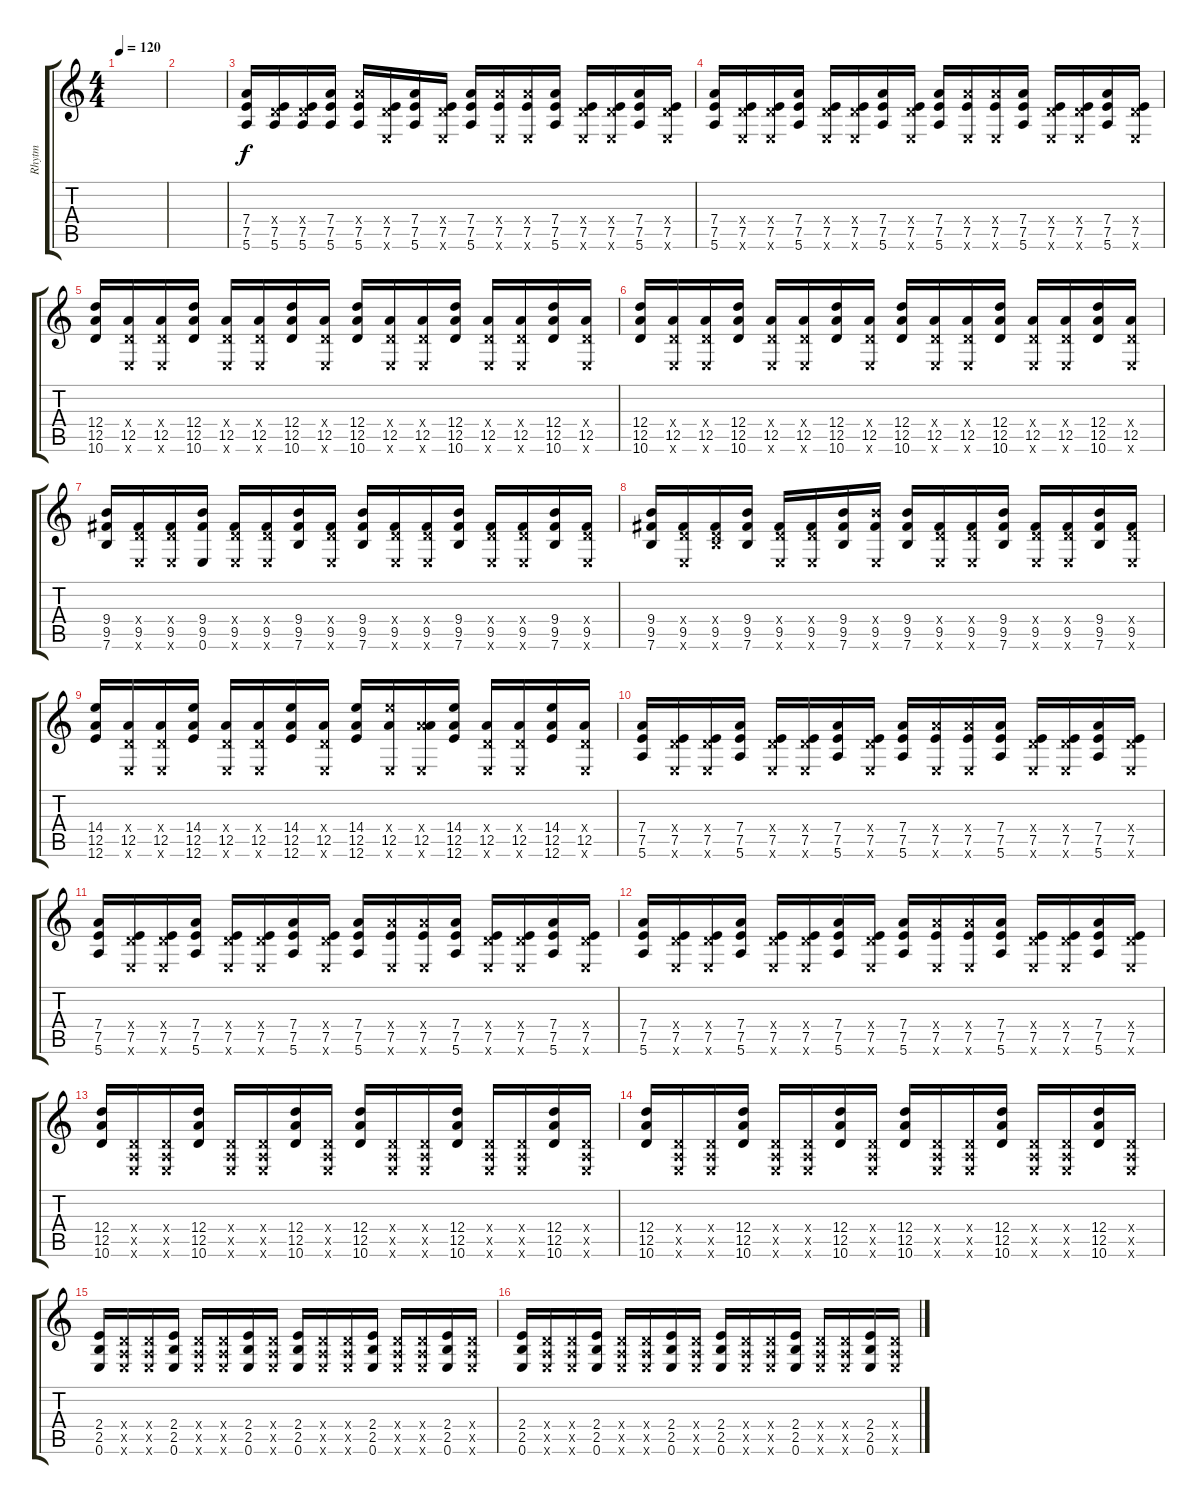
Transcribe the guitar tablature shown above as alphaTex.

\track ("Rhytm" "Rhytm") {instrument distortionguitar}
\staff {score tabs}
\tuning (E4 B3 G3 D3 A2 E2) {hide}
\ts (4 4)
\tempo 120
\clef g2
\ks c
|
|
(7.4 7.5 5.6).16 (0.4{x} 7.5 5.6).16 (0.4{x} 7.5 5.6).16 (7.4 7.5 5.6).16 (7.4{x} 7.5 5.6).16 (0.4{x} 7.5 0.6{x}).16 (7.4 7.5 5.6).16 (0.4{x} 7.5 0.6{x}).16 (7.4 7.5 5.6).16 (7.4{x} 7.5 0.6{x}).16 (7.4{x} 7.5 0.6{x}).16 (7.4 7.5 5.6).16 (0.4{x} 7.5 0.6{x}).16 (0.4{x} 7.5 0.6{x}).16 (7.4 7.5 5.6).16 (0.4{x} 7.5 0.6{x}).16 |
(7.4 7.5 5.6).16 (0.4{x} 7.5 0.6{x}).16 (0.4{x} 7.5 0.6{x}).16 (7.4 7.5 5.6).16 (0.4{x} 7.5 0.6{x}).16 (0.4{x} 7.5 0.6{x}).16 (7.4 7.5 5.6).16 (0.4{x} 7.5 0.6{x}).16 (7.4 7.5 5.6).16 (7.4{x} 7.5 0.6{x}).16 (7.4{x} 7.5 0.6{x}).16 (7.4 7.5 5.6).16 (0.4{x} 7.5 0.6{x}).16 (0.4{x} 7.5 0.6{x}).16 (7.4 7.5 5.6).16 (0.4{x} 7.5 0.6{x}).16 |
(12.4 12.5 10.6).16 (0.4{x} 12.5 0.6{x}).16 (0.4{x} 12.5 0.6{x}).16 (12.4 12.5 10.6).16 (0.4{x} 12.5 0.6{x}).16 (0.4{x} 12.5 0.6{x}).16 (12.4 12.5 10.6).16 (0.4{x} 12.5 0.6{x}).16 (12.4 12.5 10.6).16 (0.4{x} 12.5 0.6{x}).16 (0.4{x} 12.5 0.6{x}).16 (12.4 12.5 10.6).16 (0.4{x} 12.5 0.6{x}).16 (0.4{x} 12.5 0.6{x}).16 (12.4 12.5 10.6).16 (0.4{x} 12.5 0.6{x}).16 |
(12.4 12.5 10.6).16 (0.4{x} 12.5 0.6{x}).16 (0.4{x} 12.5 0.6{x}).16 (12.4 12.5 10.6).16 (0.4{x} 12.5 0.6{x}).16 (0.4{x} 12.5 0.6{x}).16 (12.4 12.5 10.6).16 (0.4{x} 12.5 0.6{x}).16 (12.4 12.5 10.6).16 (0.4{x} 12.5 0.6{x}).16 (0.4{x} 12.5 0.6{x}).16 (12.4 12.5 10.6).16 (0.4{x} 12.5 0.6{x}).16 (0.4{x} 12.5 0.6{x}).16 (12.4 12.5 10.6).16 (0.4{x} 12.5 0.6{x}).16 |
(9.4 9.5 7.6).16 (0.4{x} 9.5 0.6{x}).16 (0.4{x} 9.5 0.6{x}).16 (9.4 9.5 0.6).16 (0.4{x} 9.5 0.6{x}).16 (0.4{x} 9.5 0.6{x}).16 (9.4 9.5 7.6).16 (0.4{x} 9.5 0.6{x}).16 (9.4 9.5 7.6).16 (0.4{x} 9.5 0.6{x}).16 (0.4{x} 9.5 0.6{x}).16 (9.4 9.5 7.6).16 (0.4{x} 9.5 0.6{x}).16 (0.4{x} 9.5 0.6{x}).16 (9.4 9.5 7.6).16 (0.4{x} 9.5 0.6{x}).16 |
(9.4 9.5 7.6).16 (0.4{x} 9.5 0.6{x}).16 (0.4{x} 9.5 7.6{x}).16 (9.4 9.5 7.6).16 (0.4{x} 9.5 0.6{x}).16 (0.4{x} 9.5 0.6{x}).16 (9.4 9.5 7.6).16 (9.4{x} 9.5 0.6{x}).16 (9.4 9.5 7.6).16 (0.4{x} 9.5 0.6{x}).16 (0.4{x} 9.5 0.6{x}).16 (9.4 9.5 7.6).16 (0.4{x} 9.5 0.6{x}).16 (0.4{x} 9.5 0.6{x}).16 (9.4 9.5 7.6).16 (0.4{x} 9.5 0.6{x}).16 |
(14.4 12.5 12.6).16 (0.4{x} 12.5 0.6{x}).16 (0.4{x} 12.5 0.6{x}).16 (14.4 12.5 12.6).16 (0.4{x} 12.5 0.6{x}).16 (0.4{x} 12.5 0.6{x}).16 (14.4 12.5 12.6).16 (0.4{x} 12.5 0.6{x}).16 (14.4 12.5 12.6).16 (14.4{x} 12.5 0.6{x}).16 (7.4{x} 12.5 0.6{x}).16 (14.4 12.5 12.6).16 (0.4{x} 12.5 0.6{x}).16 (0.4{x} 12.5 0.6{x}).16 (14.4 12.5 12.6).16 (0.4{x} 12.5 0.6{x}).16 |
(7.4 7.5 5.6).16 (0.4{x} 7.5 0.6{x}).16 (0.4{x} 7.5 0.6{x}).16 (7.4 7.5 5.6).16 (0.4{x} 7.5 0.6{x}).16 (0.4{x} 7.5 0.6{x}).16 (7.4 7.5 5.6).16 (0.4{x} 7.5 0.6{x}).16 (7.4 7.5 5.6).16 (7.4{x} 7.5 0.6{x}).16 (7.4{x} 7.5 0.6{x}).16 (7.4 7.5 5.6).16 (0.4{x} 7.5 0.6{x}).16 (0.4{x} 7.5 0.6{x}).16 (7.4 7.5 5.6).16 (0.4{x} 7.5 0.6{x}).16 |
(7.4 7.5 5.6).16 (0.4{x} 7.5 0.6{x}).16 (0.4{x} 7.5 0.6{x}).16 (7.4 7.5 5.6).16 (0.4{x} 7.5 0.6{x}).16 (0.4{x} 7.5 0.6{x}).16 (7.4 7.5 5.6).16 (0.4{x} 7.5 0.6{x}).16 (7.4 7.5 5.6).16 (7.4{x} 7.5 0.6{x}).16 (7.4{x} 7.5 0.6{x}).16 (7.4 7.5 5.6).16 (0.4{x} 7.5 0.6{x}).16 (0.4{x} 7.5 0.6{x}).16 (7.4 7.5 5.6).16 (0.4{x} 7.5 0.6{x}).16 |
(7.4 7.5 5.6).16 (0.4{x} 7.5 0.6{x}).16 (0.4{x} 7.5 0.6{x}).16 (7.4 7.5 5.6).16 (0.4{x} 7.5 0.6{x}).16 (0.4{x} 7.5 0.6{x}).16 (7.4 7.5 5.6).16 (0.4{x} 7.5 0.6{x}).16 (7.4 7.5 5.6).16 (7.4{x} 7.5 0.6{x}).16 (7.4{x} 7.5 0.6{x}).16 (7.4 7.5 5.6).16 (0.4{x} 7.5 0.6{x}).16 (0.4{x} 7.5 0.6{x}).16 (7.4 7.5 5.6).16 (0.4{x} 7.5 0.6{x}).16 |
(12.4 12.5 10.6).16 (0.4{x} 0.5{x} 0.6{x}).16 (0.4{x} 0.5{x} 0.6{x}).16 (12.4 12.5 10.6).16 (0.4{x} 0.5{x} 0.6{x}).16 (0.4{x} 0.5{x} 0.6{x}).16 (12.4 12.5 10.6).16 (0.4{x} 0.5{x} 0.6{x}).16 (12.4 12.5 10.6).16 (0.4{x} 0.5{x} 0.6{x}).16 (0.4{x} 0.5{x} 0.6{x}).16 (12.4 12.5 10.6).16 (0.4{x} 0.5{x} 0.6{x}).16 (0.4{x} 0.5{x} 0.6{x}).16 (12.4 12.5 10.6).16 (0.4{x} 0.5{x} 0.6{x}).16 |
(12.4 12.5 10.6).16 (0.4{x} 0.5{x} 0.6{x}).16 (0.4{x} 0.5{x} 0.6{x}).16 (12.4 12.5 10.6).16 (0.4{x} 0.5{x} 0.6{x}).16 (0.4{x} 0.5{x} 0.6{x}).16 (12.4 12.5 10.6).16 (0.4{x} 0.5{x} 0.6{x}).16 (12.4 12.5 10.6).16 (0.4{x} 0.5{x} 0.6{x}).16 (0.4{x} 0.5{x} 0.6{x}).16 (12.4 12.5 10.6).16 (0.4{x} 0.5{x} 0.6{x}).16 (0.4{x} 0.5{x} 0.6{x}).16 (12.4 12.5 10.6).16 (0.4{x} 0.5{x} 0.6{x}).16 |
(2.4 2.5 0.6).16 (0.4{x} 0.5{x} 0.6{x}).16 (0.4{x} 0.5{x} 0.6{x}).16 (2.4 2.5 0.6).16 (0.4{x} 0.5{x} 0.6{x}).16 (0.4{x} 0.5{x} 0.6{x}).16 (2.4 2.5 0.6).16 (0.4{x} 0.5{x} 0.6{x}).16 (2.4 2.5 0.6).16 (0.4{x} 0.5{x} 0.6{x}).16 (0.4{x} 0.5{x} 0.6{x}).16 (2.4 2.5 0.6).16 (0.4{x} 0.5{x} 0.6{x}).16 (0.4{x} 0.5{x} 0.6{x}).16 (2.4 2.5 0.6).16 (0.4{x} 0.5{x} 0.6{x}).16 |
(2.4 2.5 0.6).16 (0.4{x} 0.5{x} 0.6{x}).16 (0.4{x} 0.5{x} 0.6{x}).16 (2.4 2.5 0.6).16 (0.4{x} 0.5{x} 0.6{x}).16 (0.4{x} 0.5{x} 0.6{x}).16 (2.4 2.5 0.6).16 (0.4{x} 0.5{x} 0.6{x}).16 (2.4 2.5 0.6).16 (0.4{x} 0.5{x} 0.6{x}).16 (0.4{x} 0.5{x} 0.6{x}).16 (2.4 2.5 0.6).16 (0.4{x} 0.5{x} 0.6{x}).16 (0.4{x} 0.5{x} 0.6{x}).16 (2.4 2.5 0.6).16 (0.4{x} 0.5{x} 0.6{x}).16
